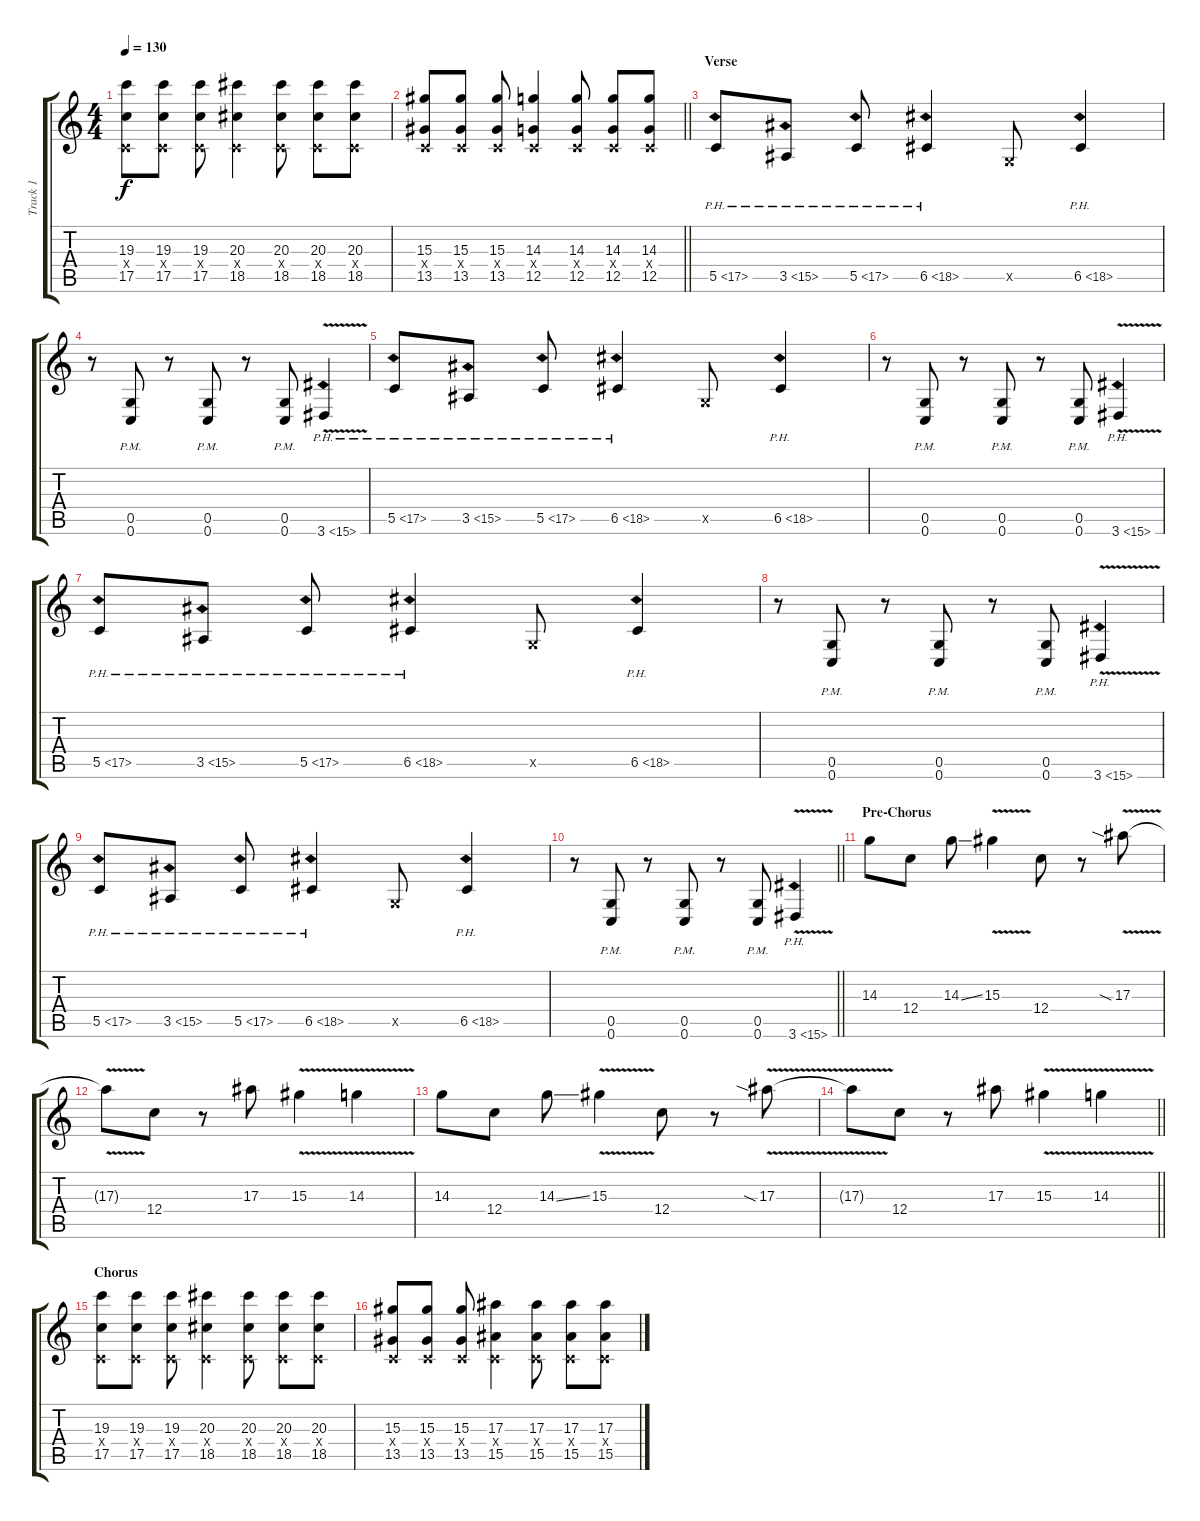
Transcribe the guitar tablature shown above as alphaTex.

\track ("Track 1" "Track 1") {instrument overdrivenguitar}
\staff {score tabs}
\tuning (D4 A3 F3 C3 G2 C2) {hide}
\ts (4 4)
\tempo 130
\clef g2
\ks c
(19.3 0.4{x} 17.5).8{dy f} (19.3 0.4{x} 17.5).8 (19.3 0.4{x} 17.5).8 (20.3 0.4{x} 18.5).4 (20.3 0.4{x} 18.5).8 (20.3 0.4{x} 18.5).8 (20.3 0.4{x} 18.5).8 |
\barLineRight lightlight
(15.3 0.4{x} 13.5).8 (15.3 0.4{x} 13.5).8 (15.3 0.4{x} 13.5).8 (14.3 0.4{x} 12.5).4 (14.3 0.4{x} 12.5).8 (14.3 0.4{x} 12.5).8 (14.3 0.4{x} 12.5).8 |
\section ("" "Verse")
5.5{ph 12}.8 3.5{ph 12}.8 5.5{ph 12}.8 6.5{ph 12}.4 0.5{x}.8 6.5{ph 12}.4 |
r.8 (0.5{pm} 0.6{pm}).8 r.8 (0.5{pm} 0.6{pm}).8 r.8 (0.5{pm} 0.6{pm}).8 3.6{ph 12 v}.4 |
5.5{ph 12}.8 3.5{ph 12}.8 5.5{ph 12}.8 6.5{ph 12}.4 0.5{x}.8 6.5{ph 12}.4 |
r.8 (0.5{pm} 0.6{pm}).8 r.8 (0.5{pm} 0.6{pm}).8 r.8 (0.5{pm} 0.6{pm}).8 3.6{ph 12 v}.4 |
5.5{ph 12}.8 3.5{ph 12}.8 5.5{ph 12}.8 6.5{ph 12}.4 0.5{x}.8 6.5{ph 12}.4 |
r.8 (0.5{pm} 0.6{pm}).8 r.8 (0.5{pm} 0.6{pm}).8 r.8 (0.5{pm} 0.6{pm}).8 3.6{ph 12 v}.4 |
5.5{ph 12}.8 3.5{ph 12}.8 5.5{ph 12}.8 6.5{ph 12}.4 0.5{x}.8 6.5{ph 12}.4 |
\barLineRight lightlight
r.8 (0.5{pm} 0.6{pm}).8 r.8 (0.5{pm} 0.6{pm}).8 r.8 (0.5{pm} 0.6{pm}).8 3.6{ph 12 v}.4 |
\section ("" "Pre-Chorus")
14.3.8 12.4.8 14.3{ss}.8 15.3{v}.4 12.4.8 r.8 17.3{v sia}.8 |
17.3{t}.8 12.4.8 r.8 17.3.8 15.3{v}.4 14.3{v}.4 |
14.3.8 12.4.8 14.3{ss}.8 15.3{v}.4 12.4.8 r.8 17.3{v sia}.8 |
\barLineRight lightlight
17.3{t}.8 12.4.8 r.8 17.3.8 15.3{v}.4 14.3{v}.4 |
\section ("" "Chorus")
(19.3 0.4{x} 17.5).8 (19.3 0.4{x} 17.5).8 (19.3 0.4{x} 17.5).8 (20.3 0.4{x} 18.5).4 (20.3 0.4{x} 18.5).8 (20.3 0.4{x} 18.5).8 (20.3 0.4{x} 18.5).8 |
(15.3 0.4{x} 13.5).8 (15.3 0.4{x} 13.5).8 (15.3 0.4{x} 13.5).8 (17.3 0.4{x} 15.5).4 (17.3 0.4{x} 15.5).8 (17.3 0.4{x} 15.5).8 (17.3 0.4{x} 15.5).8
